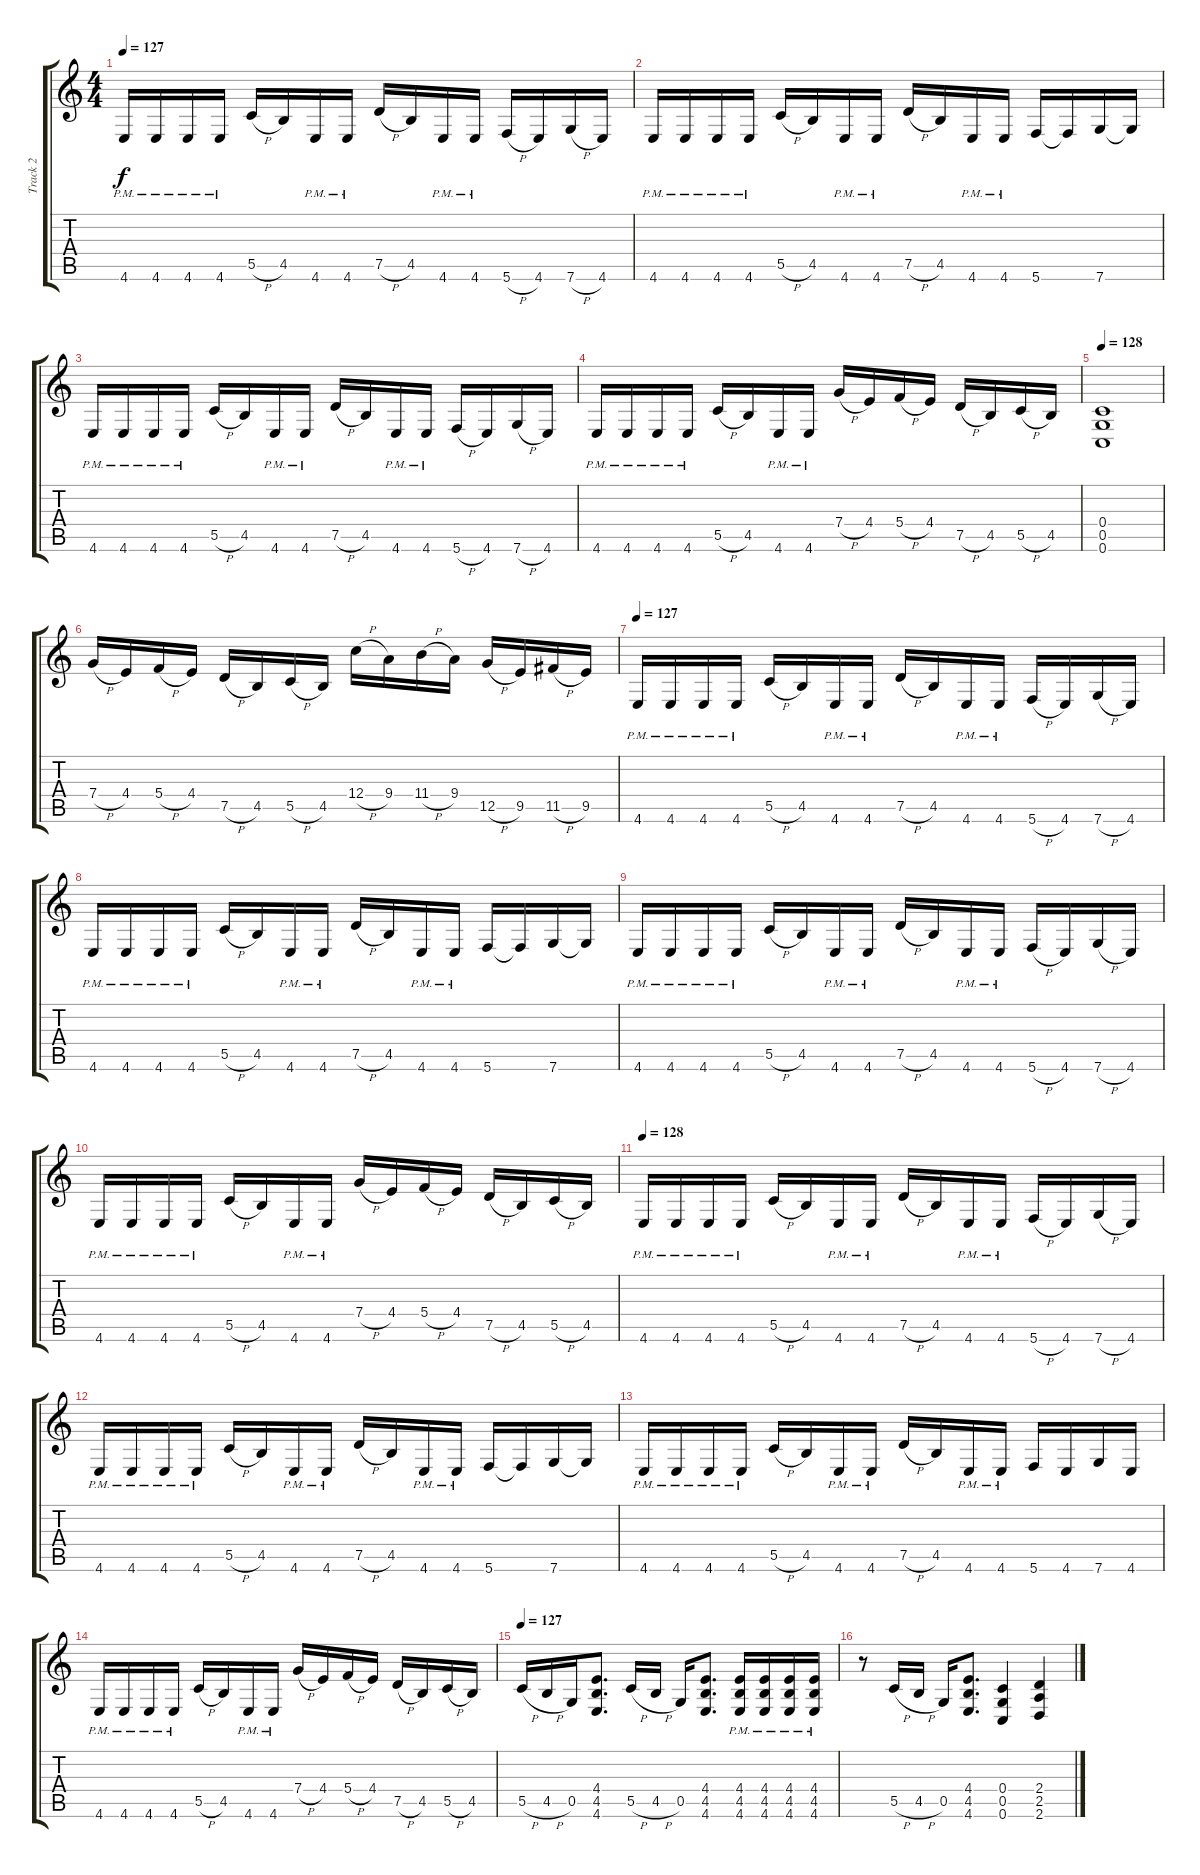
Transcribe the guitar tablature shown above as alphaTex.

\track ("Track 2" "Track 2") {instrument distortionguitar}
\staff {score tabs}
\tuning (D4 A3 F3 C3 G2 C2) {hide}
\ts (4 4)
\tempo 127
\clef g2
\ks c
4.6{pm}.16{dy f} 4.6{pm}.16 4.6{pm}.16 4.6{pm}.16 5.5{h}.16 4.5.16 4.6{pm}.16 4.6{pm}.16 7.5{h}.16 4.5.16 4.6{pm}.16 4.6{pm}.16 5.6{h}.16 4.6.16 7.6{h}.16 4.6.16 |
4.6{pm}.16 4.6{pm}.16 4.6{pm}.16 4.6{pm}.16 5.5{h}.16 4.5.16 4.6{pm}.16 4.6{pm}.16 7.5{h}.16 4.5.16 4.6{pm}.16 4.6{pm}.16 5.6.16 5.6{t}.16 7.6.16 7.6{t}.16 |
4.6{pm}.16 4.6{pm}.16 4.6{pm}.16 4.6{pm}.16 5.5{h}.16 4.5.16 4.6{pm}.16 4.6{pm}.16 7.5{h}.16 4.5.16 4.6{pm}.16 4.6{pm}.16 5.6{h}.16 4.6.16 7.6{h}.16 4.6.16 |
4.6{pm}.16 4.6{pm}.16 4.6{pm}.16 4.6{pm}.16 5.5{h}.16 4.5.16 4.6{pm}.16 4.6{pm}.16 7.4{h}.16 4.4.16 5.4{h}.16 4.4.16 7.5{h}.16 4.5.16 5.5{h}.16 4.5.16 |
\tempo 128
(0.4 0.5 0.6).1 |
7.4{h}.16 4.4.16 5.4{h}.16 4.4.16 7.5{h}.16 4.5.16 5.5{h}.16 4.5.16 12.4{h}.16 9.4.16 11.4{h}.16 9.4.16 12.5{h}.16 9.5.16 11.5{h}.16 9.5.16 |
\tempo 127
4.6{pm}.16 4.6{pm}.16 4.6{pm}.16 4.6{pm}.16 5.5{h}.16 4.5.16 4.6{pm}.16 4.6{pm}.16 7.5{h}.16 4.5.16 4.6{pm}.16 4.6{pm}.16 5.6{h}.16 4.6.16 7.6{h}.16 4.6.16 |
4.6{pm}.16 4.6{pm}.16 4.6{pm}.16 4.6{pm}.16 5.5{h}.16 4.5.16 4.6{pm}.16 4.6{pm}.16 7.5{h}.16 4.5.16 4.6{pm}.16 4.6{pm}.16 5.6.16 5.6{t}.16 7.6.16 7.6{t}.16 |
4.6{pm}.16 4.6{pm}.16 4.6{pm}.16 4.6{pm}.16 5.5{h}.16 4.5.16 4.6{pm}.16 4.6{pm}.16 7.5{h}.16 4.5.16 4.6{pm}.16 4.6{pm}.16 5.6{h}.16 4.6.16 7.6{h}.16 4.6.16 |
4.6{pm}.16 4.6{pm}.16 4.6{pm}.16 4.6{pm}.16 5.5{h}.16 4.5.16 4.6{pm}.16 4.6{pm}.16 7.4{h}.16 4.4.16 5.4{h}.16 4.4.16 7.5{h}.16 4.5.16 5.5{h}.16 4.5.16 |
\tempo 128
4.6{pm}.16 4.6{pm}.16 4.6{pm}.16 4.6{pm}.16 5.5{h}.16 4.5.16 4.6{pm}.16 4.6{pm}.16 7.5{h}.16 4.5.16 4.6{pm}.16 4.6{pm}.16 5.6{h}.16 4.6.16 7.6{h}.16 4.6.16 |
4.6{pm}.16 4.6{pm}.16 4.6{pm}.16 4.6{pm}.16 5.5{h}.16 4.5.16 4.6{pm}.16 4.6{pm}.16 7.5{h}.16 4.5.16 4.6{pm}.16 4.6{pm}.16 5.6.16 5.6{t}.16 7.6.16 7.6{t}.16 |
4.6{pm}.16 4.6{pm}.16 4.6{pm}.16 4.6{pm}.16 5.5{h}.16 4.5.16 4.6{pm}.16 4.6{pm}.16 7.5{h}.16 4.5.16 4.6{pm}.16 4.6{pm}.16 5.6.16 4.6.16 7.6.16 4.6.16 |
4.6{pm}.16 4.6{pm}.16 4.6{pm}.16 4.6{pm}.16 5.5{h}.16 4.5.16 4.6{pm}.16 4.6{pm}.16 7.4{h}.16 4.4.16 5.4{h}.16 4.4.16 7.5{h}.16 4.5.16 5.5{h}.16 4.5.16 |
\tempo 127
5.5{h}.16 4.5{h}.16 0.5.16 (4.4 4.5 4.6).8{d} 5.5{h}.16 4.5{h}.16 0.5.16 (4.4 4.5 4.6).8{d} (4.4{pm} 4.5{pm} 4.6{pm}).16 (4.4{pm} 4.5{pm} 4.6{pm}).16 (4.4{pm} 4.5{pm} 4.6{pm}).16 (4.4{pm} 4.5{pm} 4.6{pm}).16 |
r.8 5.5{h}.16 4.5{h}.16 0.5.16 (4.4 4.5 4.6).8{d} (0.4 0.5 0.6).4 (2.4 2.5 2.6).4
